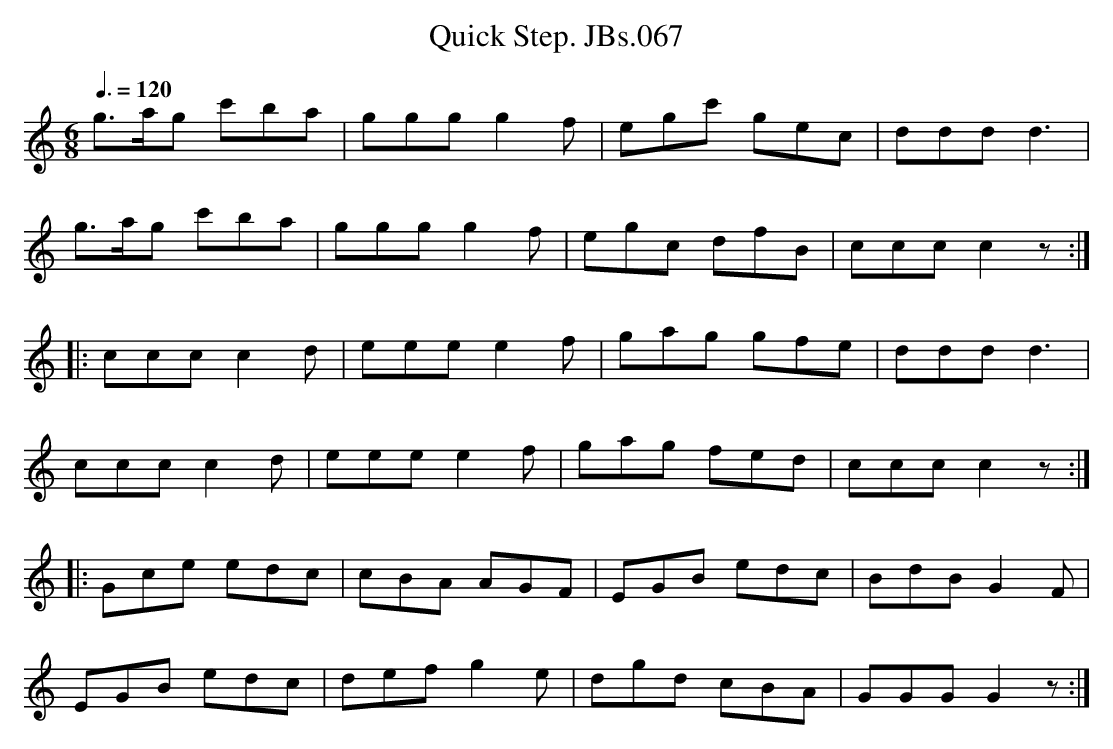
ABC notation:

X:1
T:Quick Step. JBs.067
M:6/8
L:1/8
Q:3/8=120
K:C major
g>ag c'ba|ggg g2 f|egc' gec|ddd d3|!
g>ag c'ba|ggg g2f|egc dfB|ccc c2z:|!
|:ccc c2d|eee e2f|gag gfe|ddd d3|!
ccc c2d|eee e2f|gag fed|ccc c2z:|!
|:Gce edc|cBA AGF|EGB edc|BdB G2F|!
EGB edc|def g2e|dgd cBA|GGG G2z:|
